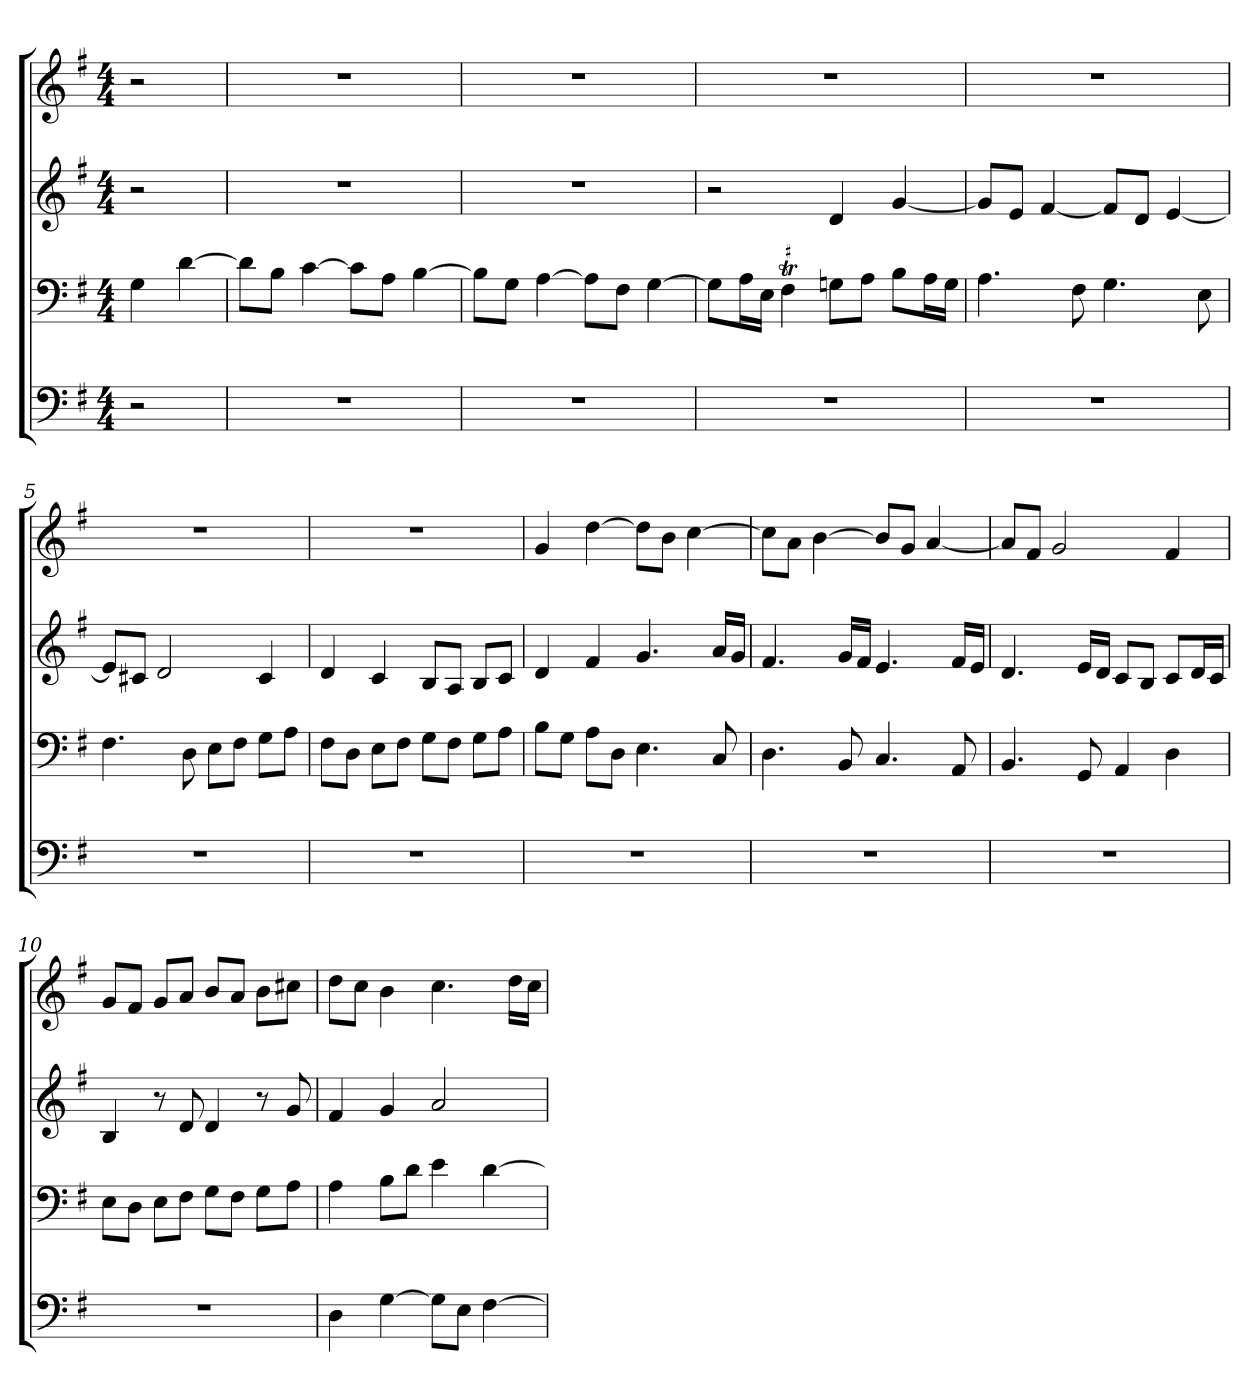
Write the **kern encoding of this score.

**kern	**kern	**kern	**kern
*part4	*part3	*part2	*part1
*staff4	*staff3	*staff2	*staff1
*k[f#]	*k[f#]	*k[f#]	*k[f#]
*M4/4	*M4/4	*M4/4	*M4/4
*MM60	*MM60	*MM60	*MM60
=	=	=	=
2r	4G	2r	2r
.	[4d	.	.
=1	=1	=1	=1
1r	8dL]	1r	1r
.	8BJ	.	.
.	[4c	.	.
.	8cL]	.	.
.	8AJ	.	.
.	[4B	.	.
=2	=2	=2	=2
1r	8BL]	1r	1r
.	8GJ	.	.
.	[4A	.	.
.	8AL]	.	.
.	8F#J	.	.
.	[4G	.	.
=3	=3	=3	=3
1r	8GL]	2r	1r
.	16AL	.	.
.	16EJJ	.	.
!	!LO:TR:acc=#	!	!
.	4F#T	.	.
.	8GnL	4d	.
.	8AJ	.	.
.	8BL	[4g	.
.	16AL	.	.
.	16GJJ	.	.
=4	=4	=4	=4
1r	4.A	8gL]	1r
.	.	8eJ	.
.	.	[4f#	.
.	8F#	.	.
.	4.G	8f#L]	.
.	.	8dJ	.
.	.	[4e	.
.	8E	.	.
=5	=5	=5	=5
1r	4.F#	8eL]	1r
.	.	8c#XJ	.
.	.	2d	.
.	8D	.	.
.	8EL	.	.
.	8F#J	.	.
.	8GL	4c#	.
.	8AJ	.	.
=6	=6	=6	=6
1r	8F#L	4d	1r
.	8DJ	.	.
.	8EL	4c	.
.	8F#J	.	.
.	8GL	8BL	.
.	8F#J	8AJ	.
.	8GL	8BL	.
.	8AJ	8cJ	.
=7	=7	=7	=7
1r	8BL	4d	4g
.	8GJ	.	.
.	8AL	4f#	[4dd
.	8DJ	.	.
.	4.E	4.g	8ddL]
.	.	.	8bJ
.	.	.	[4cc
.	8C	16aLL	.
.	.	16gJJ	.
=8	=8	=8	=8
1r	4.D	4.f#	8ccL]
.	.	.	8aJ
.	.	.	[4b
.	8BB	16gLL	.
.	.	16f#JJ	.
.	4.C	4.e	8bL]
.	.	.	8gJ
.	.	.	[4a
.	8AA	16f#LL	.
.	.	16eJJ	.
=9	=9	=9	=9
1r	4.BB	4.d	8aL]
.	.	.	8f#J
.	.	.	2g
.	8GG	16eLL	.
.	.	16dJJ	.
.	4AA	8cL	.
.	.	8BJ	.
.	4D	8cL	4f#
.	.	16dL	.
.	.	16cJJ	.
=10	=10	=10	=10
1r	8EL	4B	8gL
.	8DJ	.	8f#J
.	8EL	8r	8gL
.	8F#J	8d	8aJ
.	8GL	4d	8bL
.	8F#J	.	8aJ
.	8GL	8r	8bL
.	8AJ	8g	8cc#XJ
=11	=11	=11	=11
4D	4A	4f#	8ddL
.	.	.	8ccJ
[4G	8BL	4g	4b
.	8dJ	.	.
8GL]	4e	2a	4.cc
8EJ	.	.	.
[4F#	[4d	.	.
.	.	.	16ddLL
.	.	.	16ccJJ
=	=	=	=
*-	*-	*-	*-
